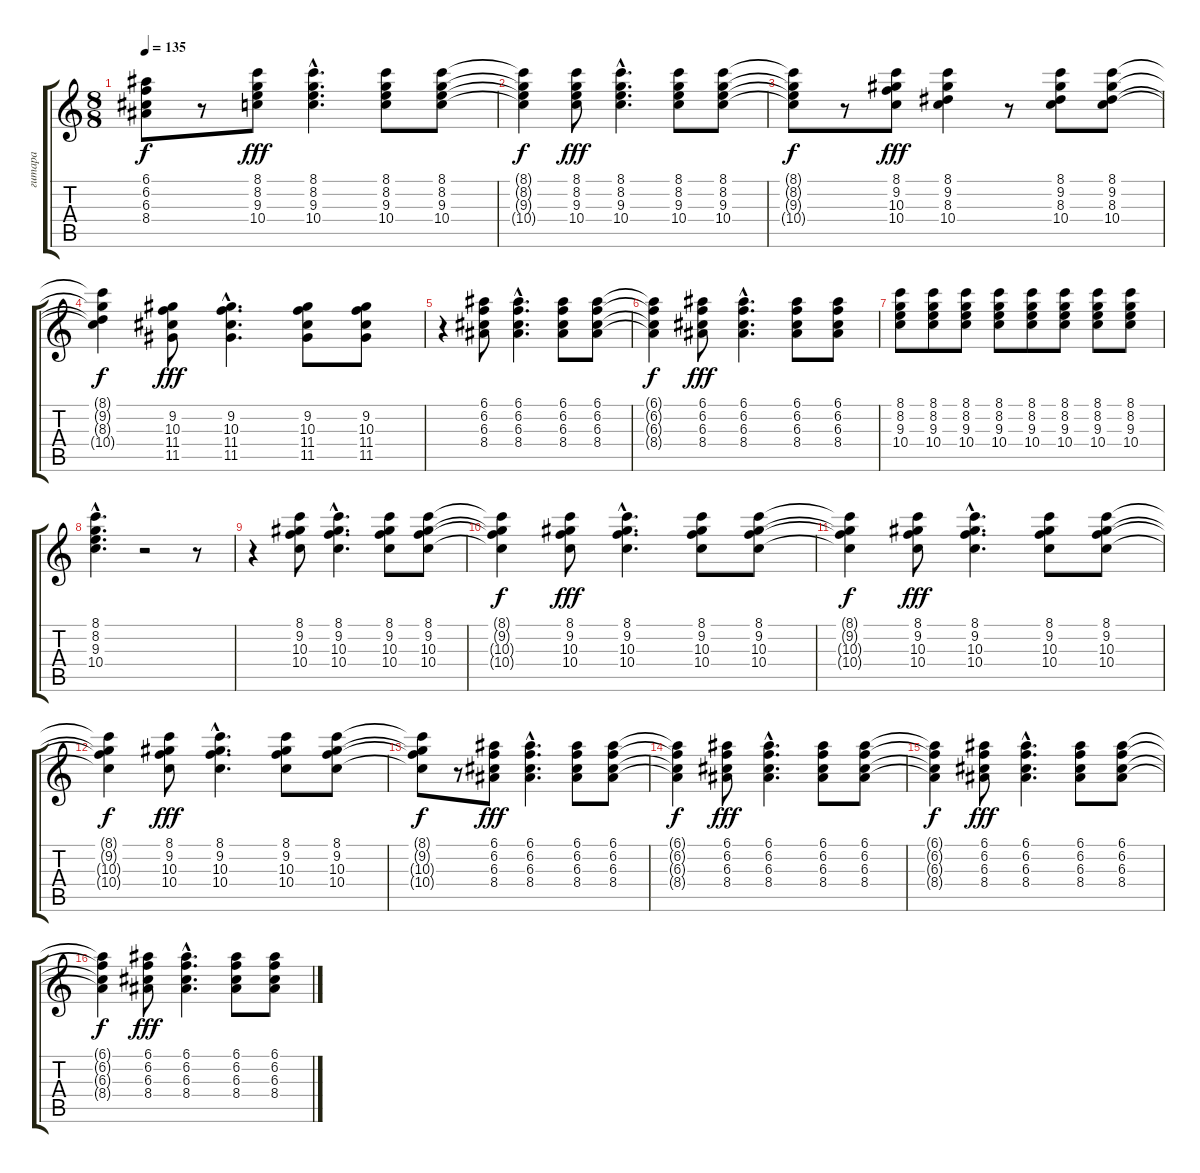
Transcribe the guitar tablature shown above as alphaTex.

\track ("гитара" "гитара") {instrument acousticguitarsteel}
\staff {score tabs}
\tuning (E4 B3 G3 D3 A2 E2) {hide}
\ts (8 8)
\tempo 135
\clef g2
\ks c
(6.1{t} 6.2{t} 6.3{t} 8.4{t}).8{dy f} r.8 (8.1 8.2 9.3 10.4).8{dy fff} (8.1{hac} 8.2{hac} 9.3{hac} 10.4{hac}).4{d} (8.1 8.2 9.3 10.4).8 (8.1 8.2 9.3 10.4).8 |
(8.1{t} 8.2{t} 9.3{t} 10.4{t}).4{dy f} (8.1 8.2 9.3 10.4).8{dy fff} (8.1{hac} 8.2{hac} 9.3{hac} 10.4{hac}).4{d} (8.1 8.2 9.3 10.4).8 (8.1 8.2 9.3 10.4).8 |
(8.1{t} 8.2{t} 9.3{t} 10.4{t}).8{dy f} r.8 (8.1 9.2 10.3 10.4).8{dy fff} (8.1 9.2 8.3 10.4).4 r.8 (8.1 9.2 8.3 10.4).8 (8.1 9.2 8.3 10.4).8 |
(8.1{t} 9.2{t} 8.3{t} 10.4{t}).4{dy f} (9.2 10.3 11.4 11.5).8{dy fff} (9.2{hac} 10.3{hac} 11.4{hac} 11.5{hac}).4{d} (9.2 10.3 11.4 11.5).8 (9.2 10.3 11.4 11.5).8 |
r.4 (6.1 6.2 6.3 8.4).8 (6.1{hac} 6.2{hac} 6.3{hac} 8.4{hac}).4{d} (6.1 6.2 6.3 8.4).8 (6.1 6.2 6.3 8.4).8 |
(6.1{t} 6.2{t} 6.3{t} 8.4{t}).4{dy f} (6.1 6.2 6.3 8.4).8{dy fff} (6.1{hac} 6.2{hac} 6.3{hac} 8.4{hac}).4{d} (6.1 6.2 6.3 8.4).8 (6.1 6.2 6.3 8.4).8 |
(8.1 8.2 9.3 10.4).8 (8.1 8.2 9.3 10.4).8 (8.1 8.2 9.3 10.4).8 (8.1 8.2 9.3 10.4).8 (8.1 8.2 9.3 10.4).8 (8.1 8.2 9.3 10.4).8 (8.1 8.2 9.3 10.4).8 (8.1 8.2 9.3 10.4).8 |
(8.1{hac} 8.2{hac} 9.3{hac} 10.4{hac}).4{d} r.2 r.8 |
r.4 (8.1 9.2 10.3 10.4).8 (8.1{hac} 9.2{hac} 10.3{hac} 10.4{hac}).4{d} (8.1 9.2 10.3 10.4).8 (8.1 9.2 10.3 10.4).8 |
(8.1{t} 9.2{t} 10.3{t} 10.4{t}).4{dy f} (8.1 9.2 10.3 10.4).8{dy fff} (8.1{hac} 9.2{hac} 10.3{hac} 10.4{hac}).4{d} (8.1 9.2 10.3 10.4).8 (8.1 9.2 10.3 10.4).8 |
(8.1{t} 9.2{t} 10.3{t} 10.4{t}).4{dy f} (8.1 9.2 10.3 10.4).8{dy fff} (8.1{hac} 9.2{hac} 10.3{hac} 10.4{hac}).4{d} (8.1 9.2 10.3 10.4).8 (8.1 9.2 10.3 10.4).8 |
(8.1{t} 9.2{t} 10.3{t} 10.4{t}).4{dy f} (8.1 9.2 10.3 10.4).8{dy fff} (8.1{hac} 9.2{hac} 10.3{hac} 10.4{hac}).4{d} (8.1 9.2 10.3 10.4).8 (8.1 9.2 10.3 10.4).8 |
(8.1{t} 9.2{t} 10.3{t} 10.4{t}).8{dy f} r.8 (6.1 6.2 6.3 8.4).8{dy fff} (6.1{hac} 6.2{hac} 6.3{hac} 8.4{hac}).4{d} (6.1 6.2 6.3 8.4).8 (6.1 6.2 6.3 8.4).8 |
(6.1{t} 6.2{t} 6.3{t} 8.4{t}).4{dy f} (6.1 6.2 6.3 8.4).8{dy fff} (6.1{hac} 6.2{hac} 6.3{hac} 8.4{hac}).4{d} (6.1 6.2 6.3 8.4).8 (6.1 6.2 6.3 8.4).8 |
(6.1{t} 6.2{t} 6.3{t} 8.4{t}).4{dy f} (6.1 6.2 6.3 8.4).8{dy fff} (6.1{hac} 6.2{hac} 6.3{hac} 8.4{hac}).4{d} (6.1 6.2 6.3 8.4).8 (6.1 6.2 6.3 8.4).8 |
(6.1{t} 6.2{t} 6.3{t} 8.4{t}).4{dy f} (6.1 6.2 6.3 8.4).8{dy fff} (6.1{hac} 6.2{hac} 6.3{hac} 8.4{hac}).4{d} (6.1 6.2 6.3 8.4).8 (6.1 6.2 6.3 8.4).8
